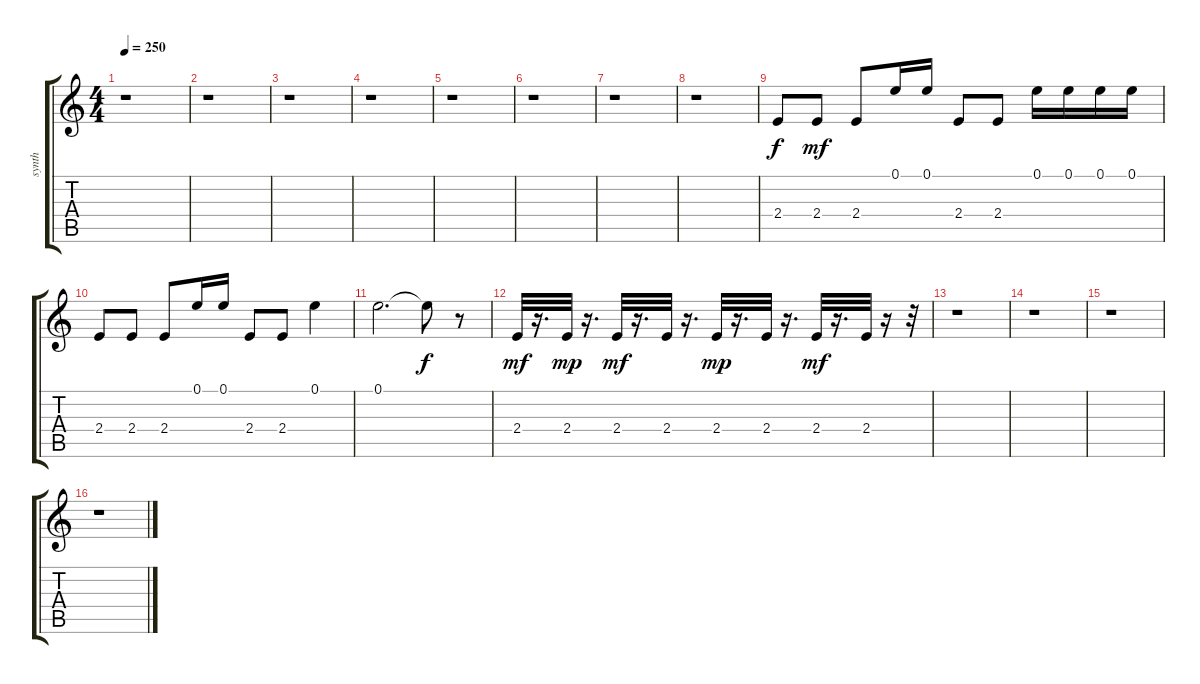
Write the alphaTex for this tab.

\track ("synth" "synth") {instrument synthbass1}
\staff {score tabs}
\tuning (E4 B3 G3 D3 A2 E2) {hide}
\ts (4 4)
\tempo 250
\clef g2
\ks c
r.1{dy f} |
r.1 |
r.1 |
r.1 |
r.1 |
r.1 |
r.1 |
r.1 |
2.4.8 2.4.8{dy mf} 2.4.8 0.1.16 0.1.16 2.4.8 2.4.8 0.1.16 0.1.16 0.1.16 0.1.16 |
2.4.8 2.4.8 2.4.8 0.1.16 0.1.16 2.4.8 2.4.8 0.1.4 |
0.1.2{d} 0.1{t}.8{dy f} r.8 |
2.4.32{dy mf} r.16{d} 2.4.32{dy mp} r.16{d} 2.4.32{dy mf} r.16{d} 2.4.32 r.16{d} 2.4.32{dy mp} r.16{d} 2.4.32 r.16{d} 2.4.32{dy mf} r.16{d} 2.4.32 r.16 r.32 |
r.1 |
r.1 |
r.1 |
r.1
